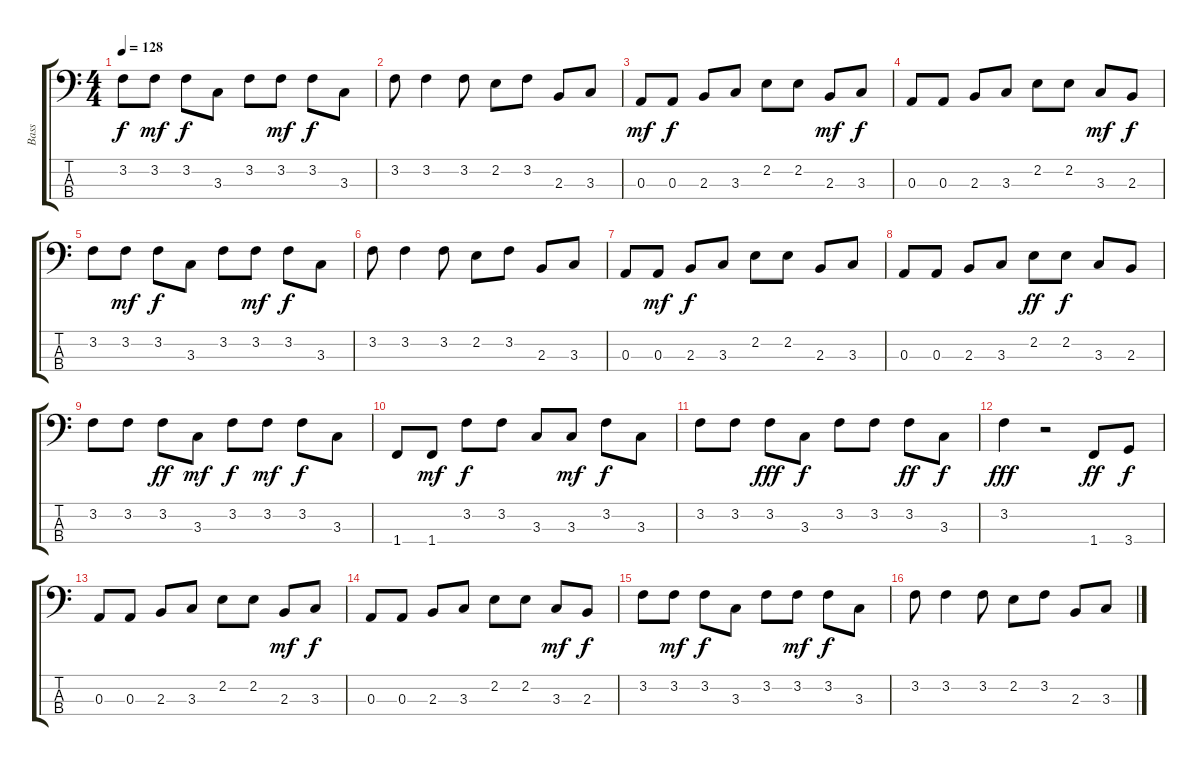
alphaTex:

\track ("Bass" "Bass") {instrument electricbassfinger}
\staff {score tabs}
\tuning (G2 D2 A1 E1) {hide}
\ts (4 4)
\tempo 128
\clef f4
\ks c
3.2.8{dy f} 3.2.8{dy mf} 3.2.8{dy f} 3.3.8 3.2.8 3.2.8{dy mf} 3.2.8{dy f} 3.3.8 |
3.2.8 3.2.4 3.2.8 2.2.8 3.2.8 2.3.8 3.3.8 |
0.3.8{dy mf} 0.3.8{dy f} 2.3.8 3.3.8 2.2.8 2.2.8 2.3.8{dy mf} 3.3.8{dy f} |
0.3.8 0.3.8 2.3.8 3.3.8 2.2.8 2.2.8 3.3.8{dy mf} 2.3.8{dy f} |
3.2.8 3.2.8{dy mf} 3.2.8{dy f} 3.3.8 3.2.8 3.2.8{dy mf} 3.2.8{dy f} 3.3.8 |
3.2.8 3.2.4 3.2.8 2.2.8 3.2.8 2.3.8 3.3.8 |
0.3.8 0.3.8{dy mf} 2.3.8{dy f} 3.3.8 2.2.8 2.2.8 2.3.8 3.3.8 |
0.3.8 0.3.8 2.3.8 3.3.8 2.2.8{dy ff} 2.2.8{dy f} 3.3.8 2.3.8 |
3.2.8 3.2.8 3.2.8{dy ff} 3.3.8{dy mf} 3.2.8{dy f} 3.2.8{dy mf} 3.2.8{dy f} 3.3.8 |
1.4.8 1.4.8{dy mf} 3.2.8{dy f} 3.2.8 3.3.8 3.3.8{dy mf} 3.2.8{dy f} 3.3.8 |
3.2.8 3.2.8 3.2.8{dy fff} 3.3.8{dy f} 3.2.8 3.2.8 3.2.8{dy ff} 3.3.8{dy f} |
3.2.4{dy fff} r.2 1.4.8{dy ff} 3.4.8{dy f} |
0.3.8 0.3.8 2.3.8 3.3.8 2.2.8 2.2.8 2.3.8{dy mf} 3.3.8{dy f} |
0.3.8 0.3.8 2.3.8 3.3.8 2.2.8 2.2.8 3.3.8{dy mf} 2.3.8{dy f} |
3.2.8 3.2.8{dy mf} 3.2.8{dy f} 3.3.8 3.2.8 3.2.8{dy mf} 3.2.8{dy f} 3.3.8 |
3.2.8 3.2.4 3.2.8 2.2.8 3.2.8 2.3.8 3.3.8
